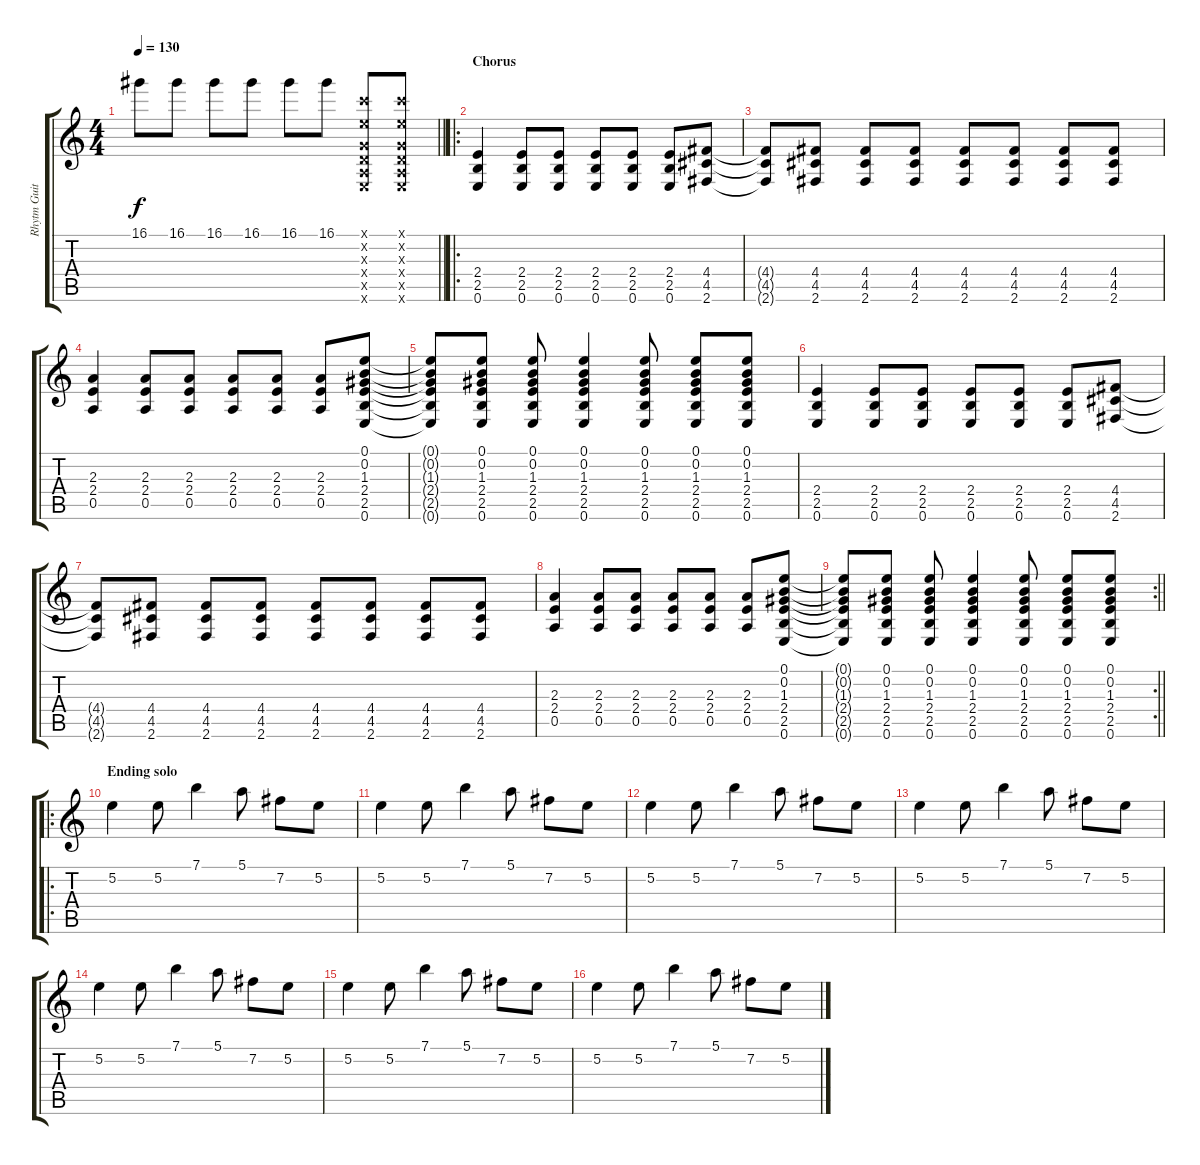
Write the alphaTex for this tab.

\track ("Rhytm Guitar" "Rhytm Guit") {instrument acousticguitarsteel}
\staff {score tabs}
\tuning (E4 B3 G3 D3 A2 E2) {hide}
\ts (4 4)
\tempo 130
\clef g2
\barLineRight lightlight
\ks c
16.1.8{dy f} 16.1.8 16.1.8 16.1.8 16.1.8 16.1.8 (0.1{x} 13.2{x} 0.3{x} 0.4{x} 0.5{x} 0.6{x}).8 (0.1{x} 13.2{x} 0.3{x} 0.4{x} 0.5{x} 0.6{x}).8 |
\ro
\section ("" "Chorus")
(2.4 2.5 0.6).4 (2.4 2.5 0.6).8 (2.4 2.5 0.6).8 (2.4 2.5 0.6).8 (2.4 2.5 0.6).8 (2.4 2.5 0.6).8 (4.4 4.5 2.6).8 |
(4.4{t} 4.5{t} 2.6{t}).8 (4.4 4.5 2.6).8 (4.4 4.5 2.6).8 (4.4 4.5 2.6).8 (4.4 4.5 2.6).8 (4.4 4.5 2.6).8 (4.4 4.5 2.6).8 (4.4 4.5 2.6).8 |
(2.3 2.4 0.5).4 (2.3 2.4 0.5).8 (2.3 2.4 0.5).8 (2.3 2.4 0.5).8 (2.3 2.4 0.5).8 (2.3 2.4 0.5).8 (0.1 0.2 1.3 2.4 2.5 0.6).8 |
(0.1{t} 0.2{t} 1.3{t} 2.4{t} 2.5{t} 0.6{t}).8 (0.1 0.2 1.3 2.4 2.5 0.6).8 (0.1 0.2 1.3 2.4 2.5 0.6).8 (0.1 0.2 1.3 2.4 2.5 0.6).4 (0.1 0.2 1.3 2.4 2.5 0.6).8 (0.1 0.2 1.3 2.4 2.5 0.6).8 (0.1 0.2 1.3 2.4 2.5 0.6).8 |
(2.4 2.5 0.6).4 (2.4 2.5 0.6).8 (2.4 2.5 0.6).8 (2.4 2.5 0.6).8 (2.4 2.5 0.6).8 (2.4 2.5 0.6).8 (4.4 4.5 2.6).8 |
(4.4{t} 4.5{t} 2.6{t}).8 (4.4 4.5 2.6).8 (4.4 4.5 2.6).8 (4.4 4.5 2.6).8 (4.4 4.5 2.6).8 (4.4 4.5 2.6).8 (4.4 4.5 2.6).8 (4.4 4.5 2.6).8 |
(2.3 2.4 0.5).4 (2.3 2.4 0.5).8 (2.3 2.4 0.5).8 (2.3 2.4 0.5).8 (2.3 2.4 0.5).8 (2.3 2.4 0.5).8 (0.1 0.2 1.3 2.4 2.5 0.6).8 |
\rc 2
\barLineRight lightlight
(0.1{t} 0.2{t} 1.3{t} 2.4{t} 2.5{t} 0.6{t}).8 (0.1 0.2 1.3 2.4 2.5 0.6).8 (0.1 0.2 1.3 2.4 2.5 0.6).8 (0.1 0.2 1.3 2.4 2.5 0.6).4 (0.1 0.2 1.3 2.4 2.5 0.6).8 (0.1 0.2 1.3 2.4 2.5 0.6).8 (0.1 0.2 1.3 2.4 2.5 0.6).8 |
\ro
\section ("" "Ending solo")
5.2.4{volume 8 instrument acousticguitarsteel} 5.2.8 7.1.4 5.1.8 7.2.8 5.2.8 |
5.2.4 5.2.8 7.1.4 5.1.8 7.2.8 5.2.8 |
5.2.4 5.2.8 7.1.4 5.1.8 7.2.8 5.2.8 |
5.2.4 5.2.8 7.1.4 5.1.8 7.2.8 5.2.8 |
5.2.4 5.2.8 7.1.4 5.1.8 7.2.8 5.2.8 |
5.2.4 5.2.8 7.1.4 5.1.8 7.2.8 5.2.8 |
5.2.4 5.2.8 7.1.4 5.1.8 7.2.8 5.2.8
